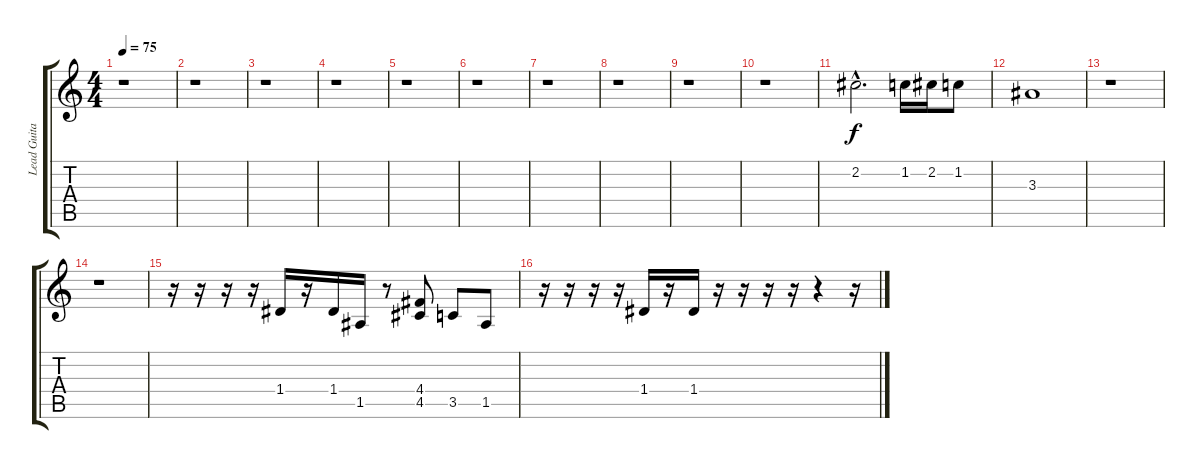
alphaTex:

\track ("Lead Guitar" "Lead Guita") {instrument distortionguitar}
\staff {score tabs}
\tuning (E4 B3 G3 D3 A2 E2) {hide}
\ts (4 4)
\tempo 75
\clef g2
\ks c
r.1{dy f} |
r.1 |
r.1 |
r.1 |
r.1 |
r.1 |
r.1 |
r.1 |
r.1 |
r.1 |
2.2{hac}.2{d} 1.2.16 2.2.16 1.2.8 |
3.3.1 |
r.1 |
r.1 |
r.16 r.16 r.16 r.16 1.4.16 r.16 1.4.16 1.5.16 r.8 (4.4 4.5).8 3.5.8 1.5.8 |
r.16 r.16 r.16 r.16 1.4.16 r.16 1.4.16 r.16 r.16 r.16 r.16 r.4 r.16
